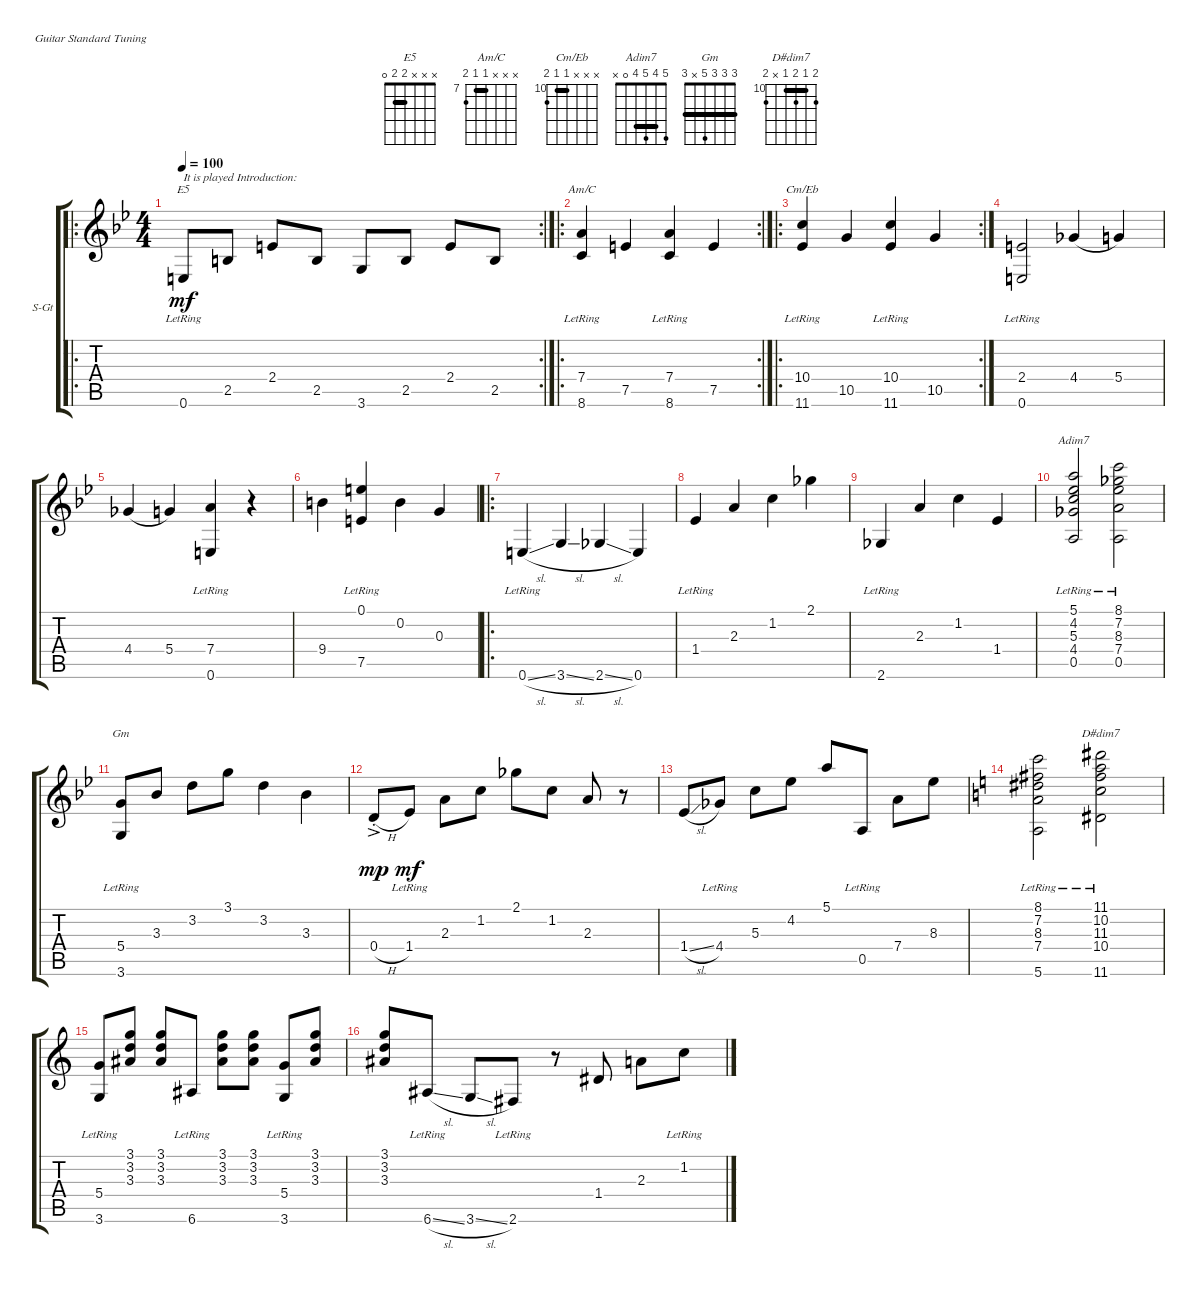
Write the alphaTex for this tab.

\bracketExtendMode groupsimilarinstruments
\firstSystemTrackNameOrientation horizontal
\otherSystemsTrackNameOrientation horizontal
\track ("Steel Guitar" "S-Gt") {instrument acousticguitarsteel}
\staff {score tabs}
\tuning (E4 B3 G3 D3 A2 E2)
\chord ("E5" x x x 2 2 0) {barre 2}
\chord ("Am/C" x x x 7 7 8) {firstfret 7 barre 7}
\chord ("Cm/Eb" x x x 10 10 11) {firstfret 10 barre 10}
\chord ("Adim7" 5 4 5 4 0 x) {barre 4}
\chord ("Gm" 3 3 3 5 x 3) {barre (3 3 3)}
\chord ("D#dim7" 11 10 11 10 x 11) {firstfret 10 barre 10}
\ro
\rc 2
\ts (4 4)
\beaming (8 2 2 2 2)
\tempo 100
\clef g2
\ks gminor
0.6{lr}.8{ch "E5" txt "It is played Introduction:" dy mf instrument acousticguitarsteel} 2.5.8 2.4.8 2.5.8 3.6.8 2.5.8 2.4.8 2.5.8 |
\ro
\rc 2
(7.4{lr} 8.6{lr}).4{ch "Am/C"} 7.5.4 (7.4{lr} 8.6{lr}).4 7.5.4 |
\ro
\rc 2
(10.4{lr} 11.6{lr}).4{ch "Cm/Eb"} 10.5.4 (10.4{lr} 11.6{lr}).4 10.5.4 |
(2.4{lr} 0.6{lr}).2 4.4.4{legatoorigin} 5.4.4 |
4.4.4{legatoorigin} 5.4.4 (7.4{lr} 0.6{lr}).4 r.4 |
9.4.4 (0.1{lr} 7.5{lr}).4 0.2.4 0.3.4 |
\ro
0.6{sl lr}.4 3.6{sl}.4 2.6{sl}.4 0.6.4 |
1.4{lr}.4 2.3.4 1.2.4 2.1.4 |
2.6{lr}.4 2.3.4 1.2.4 1.4.4 |
(5.1{lr} 4.2{lr} 5.3{lr} 4.4{lr} 0.5{lr}).2{ch "Adim7"} (8.1{lr} 7.2{lr} 8.3{lr} 7.4{lr} 0.5{lr}).2 |
(5.4 3.6{lr}).8{ch "Gm"} 3.3.8 3.2.8 3.1.8 3.2.4 3.3.4 |
0.4{h ac st}.8{dy mp} 1.4{lr}.8{dy mf} 2.3.8 1.2.8 2.1.8 1.2.8 2.3.8 r.8 |
1.4{sl}.8 4.4{lr}.8 5.3.8 4.2.8 5.1.8 0.5{lr}.8 7.4.8 8.3.8 |
\ks aminor
(8.1{lr} 7.2{lr} 8.3{lr} 5.6 7.4).2 (11.1{lr} 10.2{lr} 11.3{lr} 11.6{lr} 10.4).2{ch "D#dim7"} |
(5.4 3.6{lr}).8 (3.1 3.2 3.3).8 (3.1 3.2 3.3).8 6.6{lr}.8 (3.1 3.2 3.3).8 (3.1 3.2 3.3).8 (5.4{lr} 3.6{lr}).8 (3.1 3.2 3.3).8 |
(3.1 3.2 3.3).8 6.6{sl lr}.8 3.6{sl}.8 2.6{lr}.8 r.8 1.4.8 2.3.8 1.2{lr}.8
